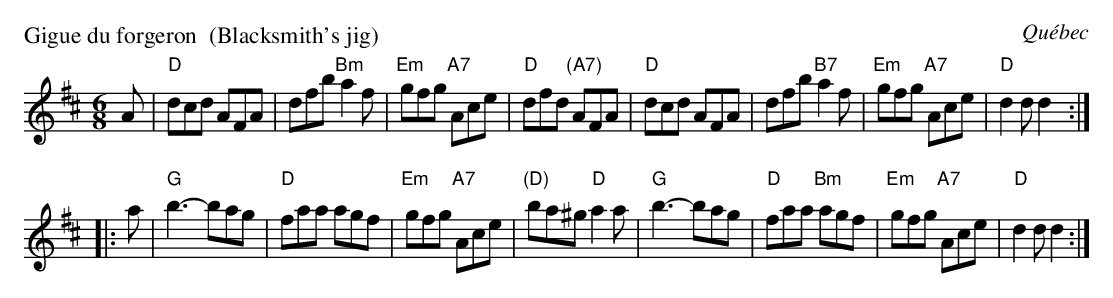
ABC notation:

X:1
P: Gigue du forgeron  (Blacksmith's jig)
O: Québec
M: 6/8
L: 1/8
K: D
A \
| "D"dcd AFA | dfb "Bm"a2f | "Em"gfg "A7"Ace | "D"dfd "(A7)"AFA \
| "D"dcd AFA | dfb "B7"a2f | "Em"gfg "A7"Ace | "D"d2d d2 :|
|: a \
| "G"b3- bag | "D"faa agf | "Em"gfg "A7"Ace | "(D)"ba^g "D"a2a \
| "G"b3- bag | "D"faa "Bm"agf | "Em"gfg "A7"Ace | "D"d2d d2 :|
